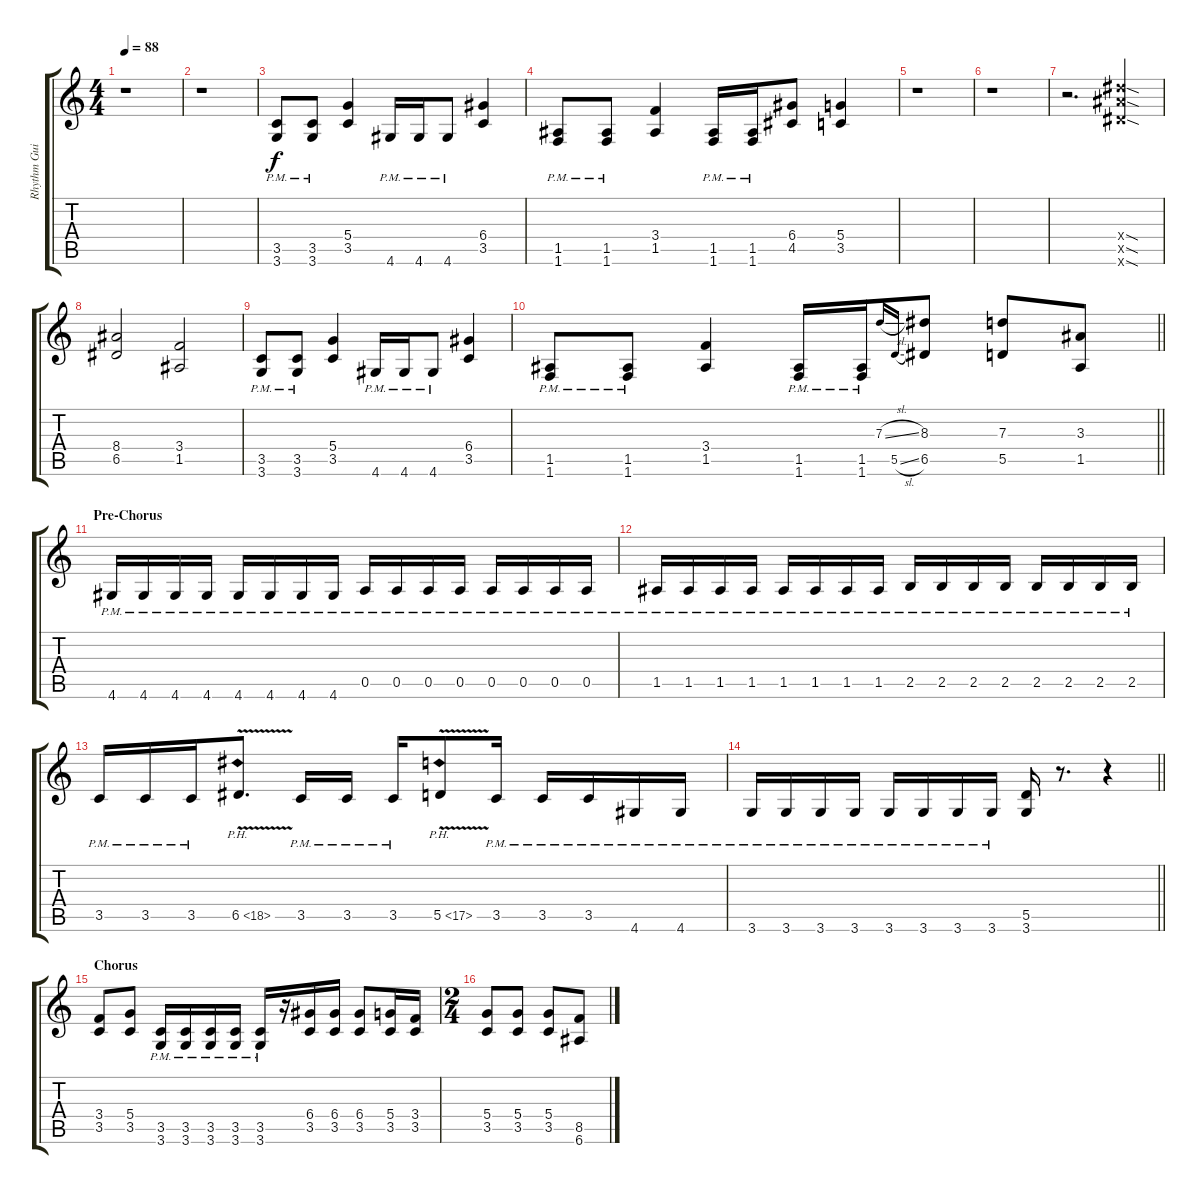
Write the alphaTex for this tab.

\track ("Rhythm Guitar II" "Rhythm Gui") {instrument overdrivenguitar}
\staff {score tabs}
\tuning (E4 B3 G3 D3 A2 E2) {hide}
\ts (4 4)
\tempo 88
\clef g2
\ks c
r.1{dy f} |
r.1 |
(3.5{pm} 3.6{pm}).8 (3.5{pm} 3.6{pm}).8 (5.4 3.5).4 4.6{pm}.16 4.6{pm}.16 4.6{pm}.8 (6.4 3.5).4 |
(1.5{pm} 1.6{pm}).8 (1.5{pm} 1.6{pm}).8 (3.4 1.5).4 (1.5{pm} 1.6{pm}).16 (1.5{pm} 1.6{pm}).16 (6.4 4.5).8 (5.4 3.5).4 |
r.1 |
r.1 |
r.2{d} (13.4{sod x} 13.5{sod x} 11.6{sod x}).4 |
(8.4 6.5).2 (3.4 1.5).2 |
(3.5{pm} 3.6{pm}).8 (3.5{pm} 3.6{pm}).8 (5.4 3.5).4 4.6{pm}.16 4.6{pm}.16 4.6{pm}.8 (6.4 3.5).4 |
\barLineRight lightlight
(1.5{pm} 1.6{pm}).8 (1.5{pm} 1.6{pm}).8 (3.4 1.5).4 (1.5{pm} 1.6{pm}).16 (1.5{pm} 1.6{pm}).16 7.3{sl}.16{gr onbeat} 5.5{sl}.16{gr onbeat} (8.3 6.5).8 (7.3 5.5).8 (3.3 1.5).8 |
\section ("" "Pre-Chorus")
4.6{pm}.16 4.6{pm}.16 4.6{pm}.16 4.6{pm}.16 4.6{pm}.16 4.6{pm}.16 4.6{pm}.16 4.6{pm}.16 0.5{pm}.16 0.5{pm}.16 0.5{pm}.16 0.5{pm}.16 0.5{pm}.16 0.5{pm}.16 0.5{pm}.16 0.5{pm}.16 |
1.5{pm}.16 1.5{pm}.16 1.5{pm}.16 1.5{pm}.16 1.5{pm}.16 1.5{pm}.16 1.5{pm}.16 1.5{pm}.16 2.5{pm}.16 2.5{pm}.16 2.5{pm}.16 2.5{pm}.16 2.5{pm}.16 2.5{pm}.16 2.5{pm}.16 2.5{pm}.16 |
3.5{pm}.16 3.5{pm}.16 3.5{pm}.16 6.5{ph 12 v}.8{d} 3.5{pm}.16 3.5{pm}.16 3.5{pm}.16 5.5{ph 12 v}.8 3.5{pm}.16 3.5{pm}.16 3.5{pm}.16 4.6{pm}.16 4.6{pm}.16 |
\barLineRight lightlight
3.6{pm}.16 3.6{pm}.16 3.6{pm}.16 3.6{pm}.16 3.6{pm}.16 3.6{pm}.16 3.6{pm}.16 3.6{pm}.16 (5.5 3.6).16 r.8{d} r.4 |
\section ("" "Chorus")
(3.4 3.5).8 (5.4 3.5).8 (3.5{pm} 3.6{pm}).16 (3.5{pm} 3.6{pm}).16 (3.5{pm} 3.6{pm}).16 (3.5{pm} 3.6{pm}).16 (3.5{pm} 3.6{pm}).16 r.16 (6.4 3.5).16 (6.4 3.5).16 (6.4 3.5).8 (5.4 3.5).16 (3.4 3.5).16 |
\ts (2 4)
(5.4 3.5).8 (5.4 3.5).8 (5.4 3.5).8 (8.5 6.6).8
